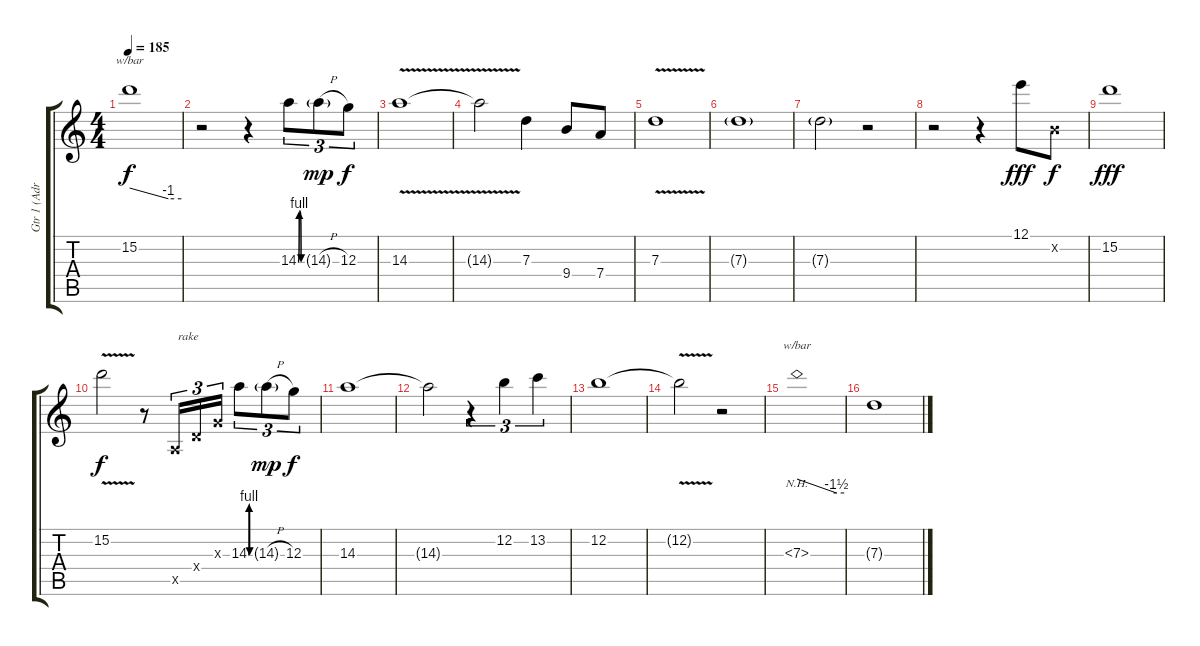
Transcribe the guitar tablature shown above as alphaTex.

\track ("Gtr 1 (Adrian Smith" "Gtr 1 (Adr") {instrument distortionguitar}
\staff {score tabs}
\tuning (E4 B3 G3 D3 A2 E2) {hide}
\ts (4 4)
\tempo 185
\clef g2
\ks c
15.2.1{tbe (custom default 0 0 45 -4 60 -4) dy f} |
r.2 r.4 14.3{be (custom 0 0 15 4 30 4 45 0 60 0)}.8{tu (3 2)} 14.3{h g}.8{tu (3 2) dy mp} 12.3.8{tu (3 2) dy f} |
14.3{v}.1 |
14.3{t}.2 7.3.4 9.4.8 7.4.8 |
7.3{v}.1 |
7.3{g}.1 |
7.3{g}.2 r.2 |
r.2 r.4 12.1.8{dy fff} 0.2{x}.8{dy f} |
15.2.1{dy fff} |
15.2{v}.2{dy f} r.8 0.5{x}.16{tu (3 2) txt " rake"} 0.4{x}.16{tu (3 2)} 0.3{x}.16{tu (3 2)} 14.3{be (custom 0 0 15 4 30 4 45 0 60 0)}.8{tu (3 2)} 14.3{h g}.8{tu (3 2) dy mp} 12.3.8{tu (3 2) dy f} |
14.3.1 |
14.3{t}.2 r.4{tu (3 2)} 12.2.4{tu (3 2)} 13.2.4{tu (3 2)} |
12.2.1 |
12.2{v t}.2 r.2 |
7.3{nh}.1{tbe (custom default 0 0 50 -6 60 -6)} |
7.3{t}.1
